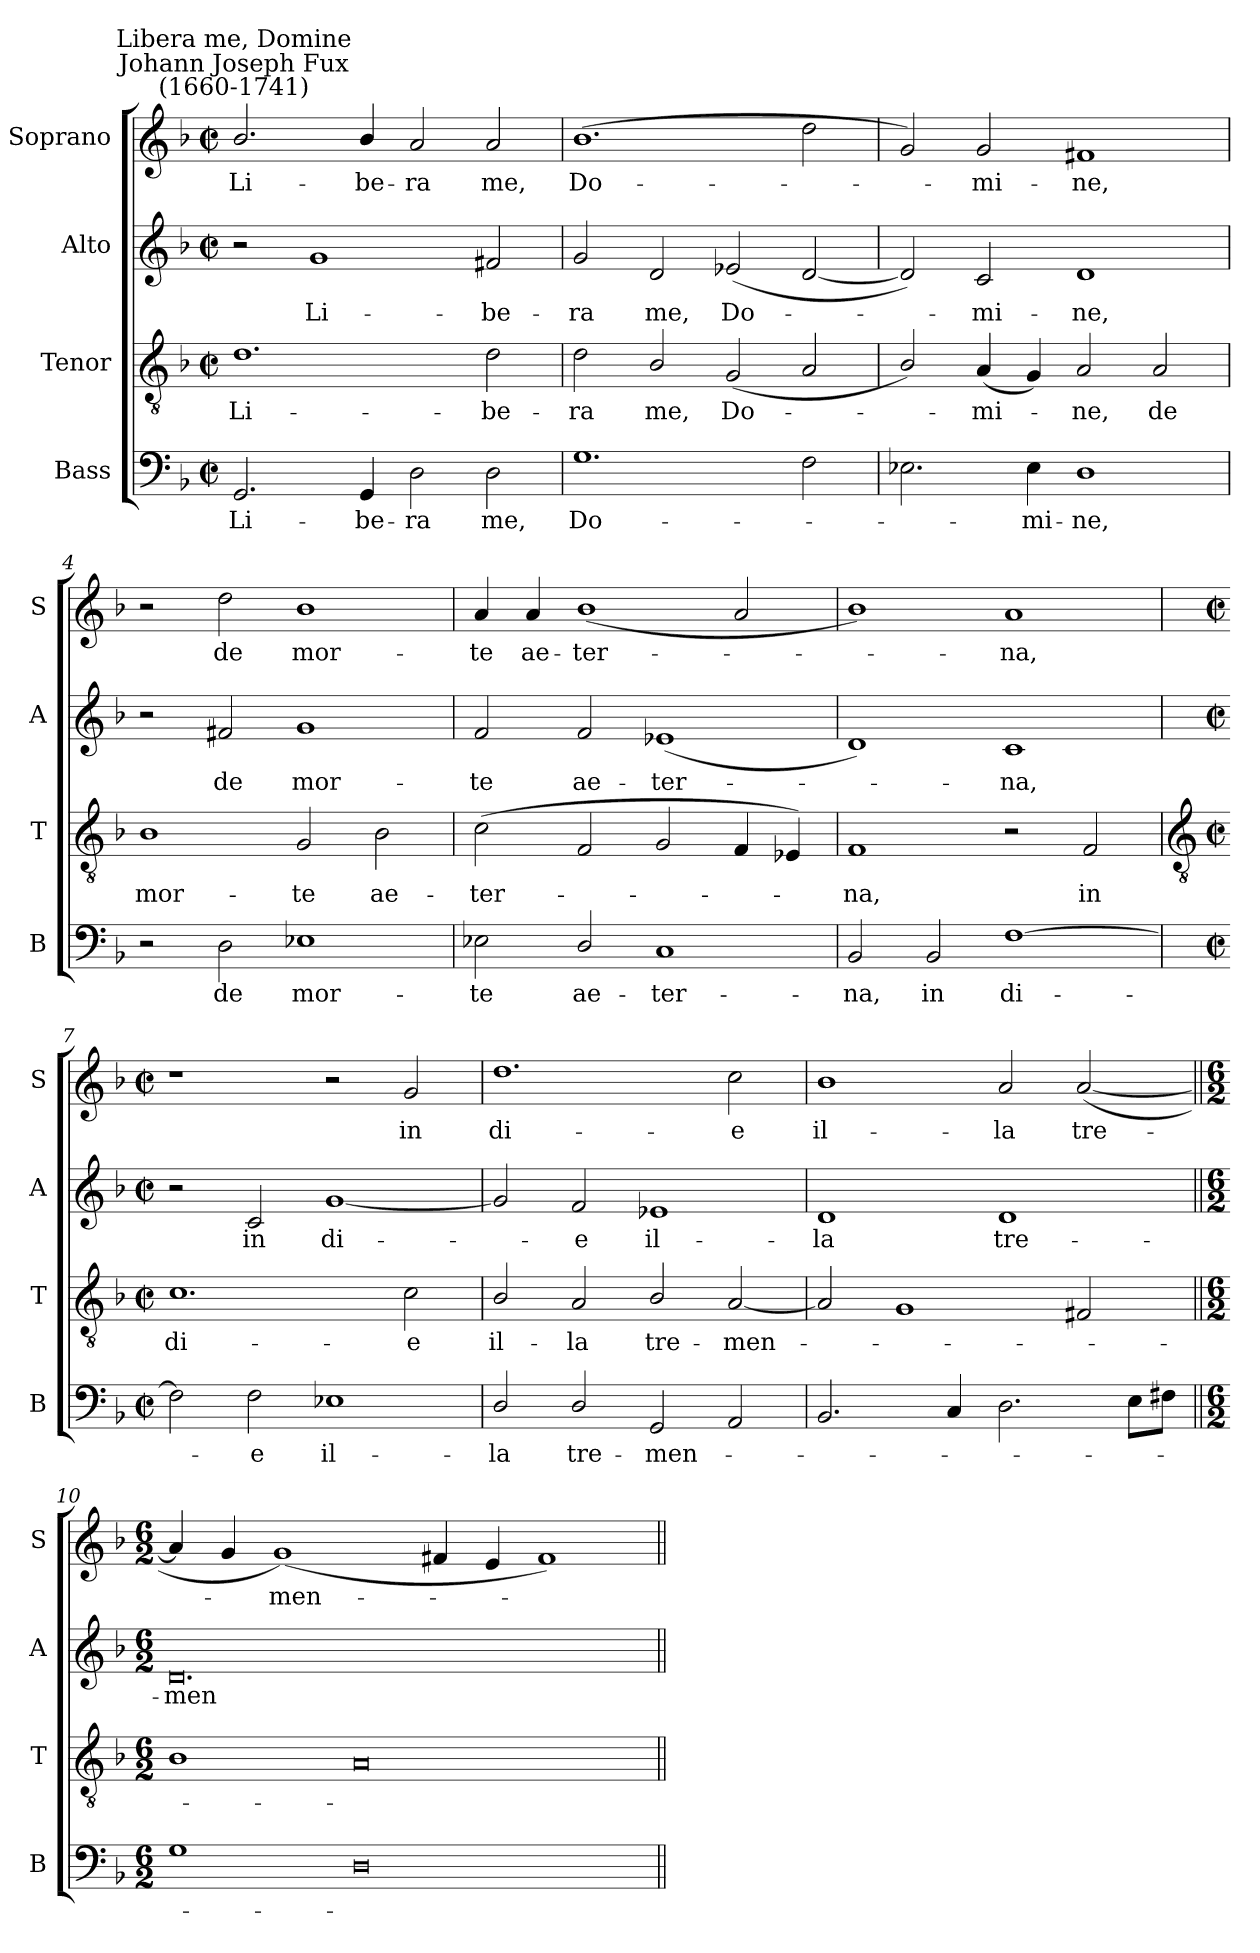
**kern	**text	**kern	**text	**kern	**text	**kern	**text
*part4	*part4	*part3	*part3	*part2	*part2	*part1	*part1
*staff4	*staff4	*staff3	*staff3	*staff2	*staff2	*staff1	*staff1
*I"Bass	*	*I"Tenor	*	*I"Alto	*	*I"Soprano	*
*I'B	*	*I'T	*	*I'A	*	*I'S	*
*clefF4	*	*clefGv2	*	*clefG2	*	*clefG2	*
*k[b-]	*	*k[b-]	*	*k[b-]	*	*k[b-]	*
*F:	*	*F:	*	*F:	*	*F:	*
*M4/2	*	*M4/2	*	*M4/2	*	*M4/2	*
*met(c|)	*	*met(c|)	*	*met(c|)	*	*met(c|)	*
=1	=1	=1	=1	=1	=1	=1	=1
!	!	!	!	!	!	!LO:TX:a:cj:t=Johann Joseph Fux\n(1660-1741)	!
!	!	!	!	!	!	!LO:TX:a:cj:t=Libera me, Domine	!
!	!LO:LY:b	!	!LO:LY:b	!	!	!	!LO:LY:b
2.GG	Li-	1.d	Li-	2r	.	2.b-/	Li-
!	!	!	!	!	!LO:LY:b	!	!
.	.	.	.	1g	Li-	.	.
!	!LO:LY:b	!	!	!	!	!	!LO:LY:b
4GG	-be-	.	.	.	.	4b-/	-be-
!	!LO:LY:b	!	!	!	!	!	!LO:LY:b
2D	-ra	.	.	.	.	2a	-ra
!	!LO:LY:b	!	!LO:LY:b	!	!LO:LY:b	!	!LO:LY:b
2D	me,	2d	-be-	2f#X	-be-	2a	me,
=2	=2	=2	=2	=2	=2	=2	=2
!	!LO:LY:b	!	!LO:LY:b	!	!LO:LY:b	!	!LO:LY:b
1.G	Do-	2d	-ra	2g	-ra	(<1.b-	Do-
!	!	!	!LO:LY:b	!	!LO:LY:b	!	!
.	.	2B-/	me,	2d	me,	.	.
!	!	!	!LO:LY:b	!	!LO:LY:b	!	!
.	.	(<2G	Do-	(<2e-X	Do-	.	.
2F	.	2A	.	[2d	.	2dd	.
=3	=3	=3	=3	=3	=3	=3	=3
2.E-X	.	2B-/)	.	2d])	.	2g)	.
!	!	!	!LO:LY:b	!	!LO:LY:b	!	!LO:LY:b
.	.	(<4A	mi-	2c	mi-	2g	mi-
!	!LO:LY:b	!	!	!	!	!	!
4E-	mi-	4G)	.	.	.	.	.
!	!LO:LY:b	!	!LO:LY:b	!	!LO:LY:b	!	!LO:LY:b
1D	-ne,	2A	ne,	1d	-ne,	1f#X	-ne,
!	!	!	!LO:LY:b	!	!	!	!
.	.	2A	de	.	.	.	.
=4	=4	=4	=4	=4	=4	=4	=4
!	!	!	!LO:LY:b	!	!	!	!
2r	.	1B-	mor-	2r	.	2r	.
!	!LO:LY:b	!	!	!	!LO:LY:b	!	!LO:LY:b
2D	de	.	.	2f#X	de	2dd	de
!	!LO:LY:b	!	!LO:LY:b	!	!LO:LY:b	!	!LO:LY:b
1E-X	mor-	2G	-te	1g	mor-	1b-	mor-
!	!	!	!LO:LY:b	!	!	!	!
.	.	2B-	ae-	.	.	.	.
=5	=5	=5	=5	=5	=5	=5	=5
!	!LO:LY:b	!	!LO:LY:b	!	!LO:LY:b	!	!LO:LY:b
2E-X	-te	(<2c	-ter-	2f	-te	4a	-te
!	!	!	!	!	!	!	!LO:LY:b
.	.	.	.	.	.	4a	ae-
!	!LO:LY:b	!	!	!	!LO:LY:b	!	!LO:LY:b
2D/	ae-	2F	.	2f	ae-	(<1b-/	-ter-
!	!LO:LY:b	!	!	!	!LO:LY:b	!	!
1C	-ter-	2G	.	(<1e-X	-ter-	.	.
.	.	4F	.	.	.	2a	.
.	.	4E-X)	.	.	.	.	.
=6	=6	=6	=6	=6	=6	=6	=6
!	!LO:LY:b	!	!LO:LY:b	!	!	!	!
2BB-	-na,	1F	na,	1d)	.	1b-/)	.
!	!LO:LY:b	!	!	!	!	!	!
2BB-	in	.	.	.	.	.	.
!	!LO:LY:b	!	!	!	!LO:LY:b	!	!LO:LY:b
[1F	di-	2r	.	1c	na,	1a	na,
!	!	!	!LO:LY:b	!	!	!	!
.	.	2F	in	.	.	.	.
!!LO:LB:g=z
=7	=7	=7	=7	=7	=7	=7	=7
*	*	*clefGv2	*	*	*	*	*
*M4/2	*	*M4/2	*	*M4/2	*	*M4/2	*
*met(c|)	*	*met(c|)	*	*met(c|)	*	*met(c|)	*
!	!	!	!LO:LY:b	!	!	!	!
2F]	.	1.c	di-	2r	.	1r	.
!	!LO:LY:b	!	!	!	!LO:LY:b	!	!
2F	e	.	.	2c	in	.	.
!	!LO:LY:b	!	!	!	!LO:LY:b	!	!
1E-X	il-	.	.	[1g	di-	2r	.
!	!	!	!LO:LY:b	!	!	!	!LO:LY:b
.	.	2c	-e	.	.	2g	in
=8	=8	=8	=8	=8	=8	=8	=8
!	!LO:LY:b	!	!LO:LY:b	!	!	!	!LO:LY:b
2D/	-la	2B-/	il-	2g]	.	1.dd	di-
!	!LO:LY:b	!	!LO:LY:b	!	!LO:LY:b	!	!
2D/	tre-	2A	-la	2f	e	.	.
!	!LO:LY:b	!	!LO:LY:b	!	!LO:LY:b	!	!
2GG	-men-	2B-/	tre-	1e-X	il-	.	.
!	!	!	!LO:LY:b	!	!	!	!LO:LY:b
2AA	.	[2A	-men-	.	.	2cc	-e
=9	=9	=9	=9	=9	=9	=9	=9
!	!	!	!	!	!LO:LY:b	!	!LO:LY:b
2.BB-	.	2A]	.	1d	-la	1b-	il-
.	.	1G	.	.	.	.	.
4C	.	.	.	.	.	.	.
!	!	!	!	!	!LO:LY:b	!	!LO:LY:b
2.D	.	.	.	1d	tre-	2a	-la
!	!	!	!	!	!	!	!LO:LY:b
.	.	2F#X	.	.	.	(<[2a	tre-
8EL	.	.	.	.	.	.	.
8F#XJ	.	.	.	.	.	.	.
=10||	=10||	=10||	=10||	=10||	=10||	=10||	=10||
*M6/2	*	*M6/2	*	*M6/2	*	*M6/2	*
!	!	!	!	!	!LO:LY:b	!	!
1G	.	1B-	.	0.d	-men-	4a]	.
.	.	.	.	.	.	4g	.
!	!	!	!	!	!	!	!LO:LY:b
.	.	.	.	.	.	(<1g)	men-
0D	.	0A	.	.	.	.	.
.	.	.	.	.	.	4f#X	.
.	.	.	.	.	.	4e	.
.	.	.	.	.	.	1f#)	.
=||	=||	=||	=||	=||	=||	=||	=||
*-	*-	*-	*-	*-	*-	*-	*-
